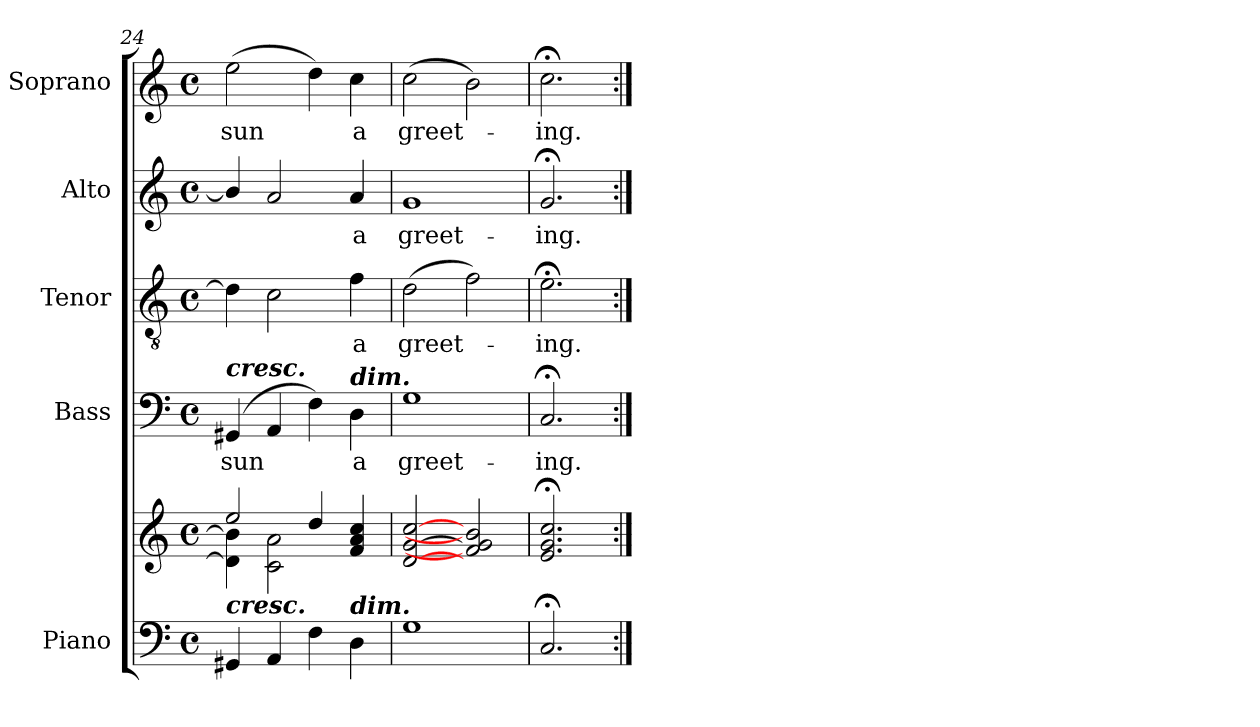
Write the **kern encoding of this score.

**kern	**kern	**kern	**text	**kern	**text	**kern	**text	**kern	**text
*part5	*part5	*part4	*part4	*part3	*part3	*part2	*part2	*part1	*part1
*staff6	*staff5	*staff4	*staff4	*staff3	*staff3	*staff2	*staff2	*staff1	*staff1
*I"Piano	*	*I"Bass	*	*I"Tenor	*	*I"Alto	*	*I"Soprano	*
*	*	*I'B	*	*I'T	*	*I'A	*	*I'S	*
*clefF4	*clefG2	*clefF4	*	*clefGv2	*	*clefG2	*	*clefG2	*
*k[]	*k[]	*k[]	*	*k[]	*	*k[]	*	*k[]	*
*C:	*C:	*C:	*	*C:	*	*C:	*	*C:	*
*M4/4	*M4/4	*M4/4	*	*M4/4	*	*M4/4	*	*M4/4	*
*met(c)	*met(c)	*met(c)	*	*met(c)	*	*met(c)	*	*met(c)	*
=24	=24	=24	=24	=24	=24	=24	=24	=24	=24
*	*^	*	*	*	*	*	*	*	*
!	!	!	!LO:TX:a:Bi:t=cresc.	!	!	!	!	!	!	!
!LO:TX:a:Bi:t=cresc.	!	!	!	!	!	!	!	!	!	!
!	!	!	!	!LO:LY:b	!	!	!	!	!	!LO:LY:b
4GG#X	2ee/	4d\] 4b\]	(<4GG#X	sun	4d]	.	4b/]	.	(>2ee	sun
4AA	.	2c\ 2a\	4AA	.	2c	.	2a	.	.	.
4F	4dd/	.	4F)	.	.	.	.	.	4dd)	.
!	!	!	!LO:TX:a:Bi:t=dim.	!	!	!	!	!	!	!
!LO:TX:a:Bi:t=dim.	!	!	!	!	!	!	!	!	!	!
!	!	!	!	!LO:LY:b	!	!LO:LY:b	!	!LO:LY:b	!	!LO:LY:b
4D	4f/ 4a/ 4cc/	4ryy	4D	a	4f	a	4a	a	4cc	a
=25	=25	=25	=25	=25	=25	=25	=25	=25	=25	=25
!	!	!	!	!LO:LY:b	!	!LO:LY:b	!	!LO:LY:b	!	!LO:LY:b
1G	[2d/ [2g/ [2cc/	1ryy	1G	greet-	(>2d	greet-	1g	greet-	(>2cc	greet-
.	2f/] 2g/] 2b/]	.	.	.	2f)	.	.	.	2b)	.
=26	=26	=26	=26	=26	=26	=26	=26	=26	=26	=26
!	!	!	!	!LO:LY:b	!	!LO:LY:b	!	!LO:LY:b	!	!LO:LY:b
2.C;<	2.e/;< 2.g/;< 2.cc/;<	2.ryy	2.C;<	-ing.	2.e;<	ing.	2.g;<	-ing.	2.cc;<	ing.
*	*v	*v	*	*	*	*	*	*	*	*
=:|!	=:|!	=:|!	=:|!	=:|!	=:|!	=:|!	=:|!	=:|!	=:|!
*-	*-	*-	*-	*-	*-	*-	*-	*-	*-
